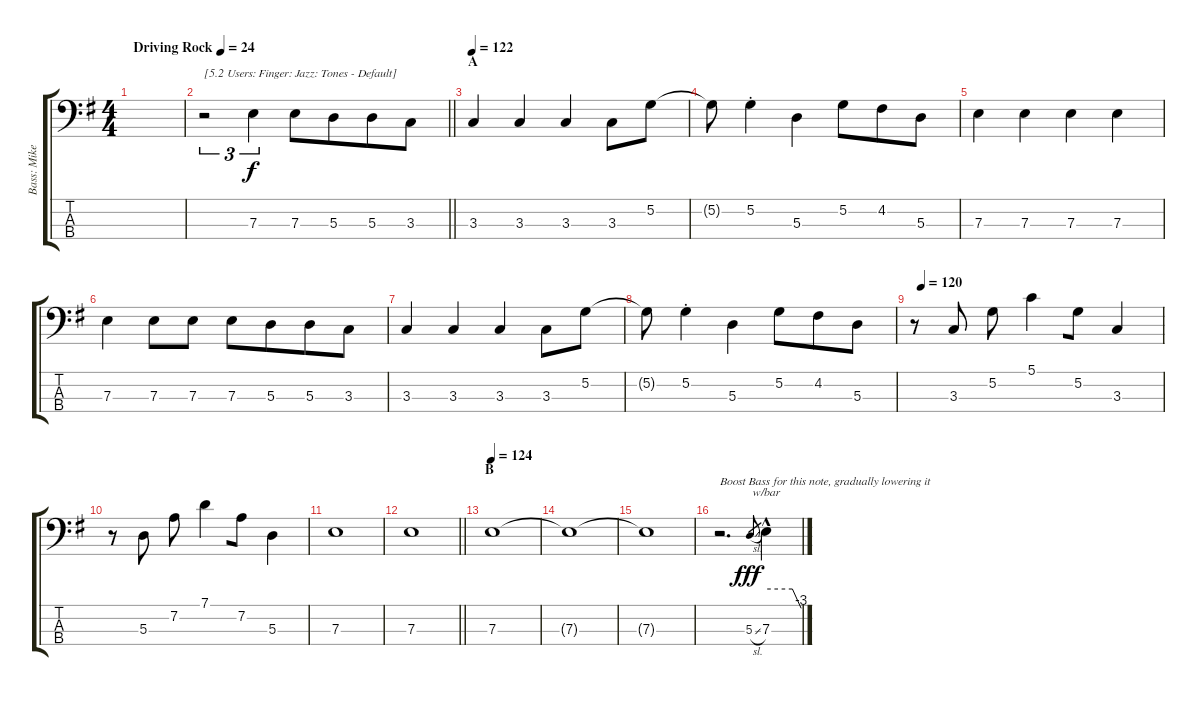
\track ("Bass: Mike" "Bass: Mike") {instrument electricbassfinger}
\staff {score tabs}
\tuning (G2 D2 A1 E1) {hide}
\ts (4 4)
\tempo (24 "Driving Rock")
\tempo 124
\tempo (24 "Driving Rock")
\clef f4
\ks g
|
\barLineRight lightlight
r.2{tu (3 2) txt "[5.2 Users: Finger: Jazz: Tones - Default]"} 7.3.4{tu (3 2)} 7.3.8 5.3.8{beam merge} 5.3.8 3.3.8 |
\section ("" "A")
\tempo 122
3.3.4 3.3.4 3.3.4 3.3.8 5.2.8 |
5.2{t}.8 5.2{st}.4 5.3.4 5.2.8{beam merge} 4.2.8 5.3.8 |
7.3.4 7.3.4 7.3.4 7.3.4 |
7.3.4 7.3.8 7.3.8 7.3.8 5.3.8{beam merge} 5.3.8 3.3.8 |
3.3.4 3.3.4 3.3.4 3.3.8 5.2.8 |
5.2{t}.8 5.2{st}.4 5.3.4 5.2.8{beam merge} 4.2.8 5.3.8 |
\tempo (120 0.03125)
r.8 3.3.8 5.2.8 5.1.4{beam merge} 5.2.8 3.3.4 |
r.8 5.3.8 7.2.8 7.1.4{beam merge} 7.2.8 5.3.4 |
7.3.1 |
\barLineRight lightlight
7.3.1 |
\section ("" "B")
\tempo 124
7.3.1 |
7.3{t}.1 |
7.3{t}.1 |
r.2{d txt "Boost Bass for this note, gradually lowering it" volume 16 instrument electricbassfinger} 5.3{sl}.8{gr dy fff} 7.3{hac}.4{tbe (custom default 0 0 45 0 60 -12)}
